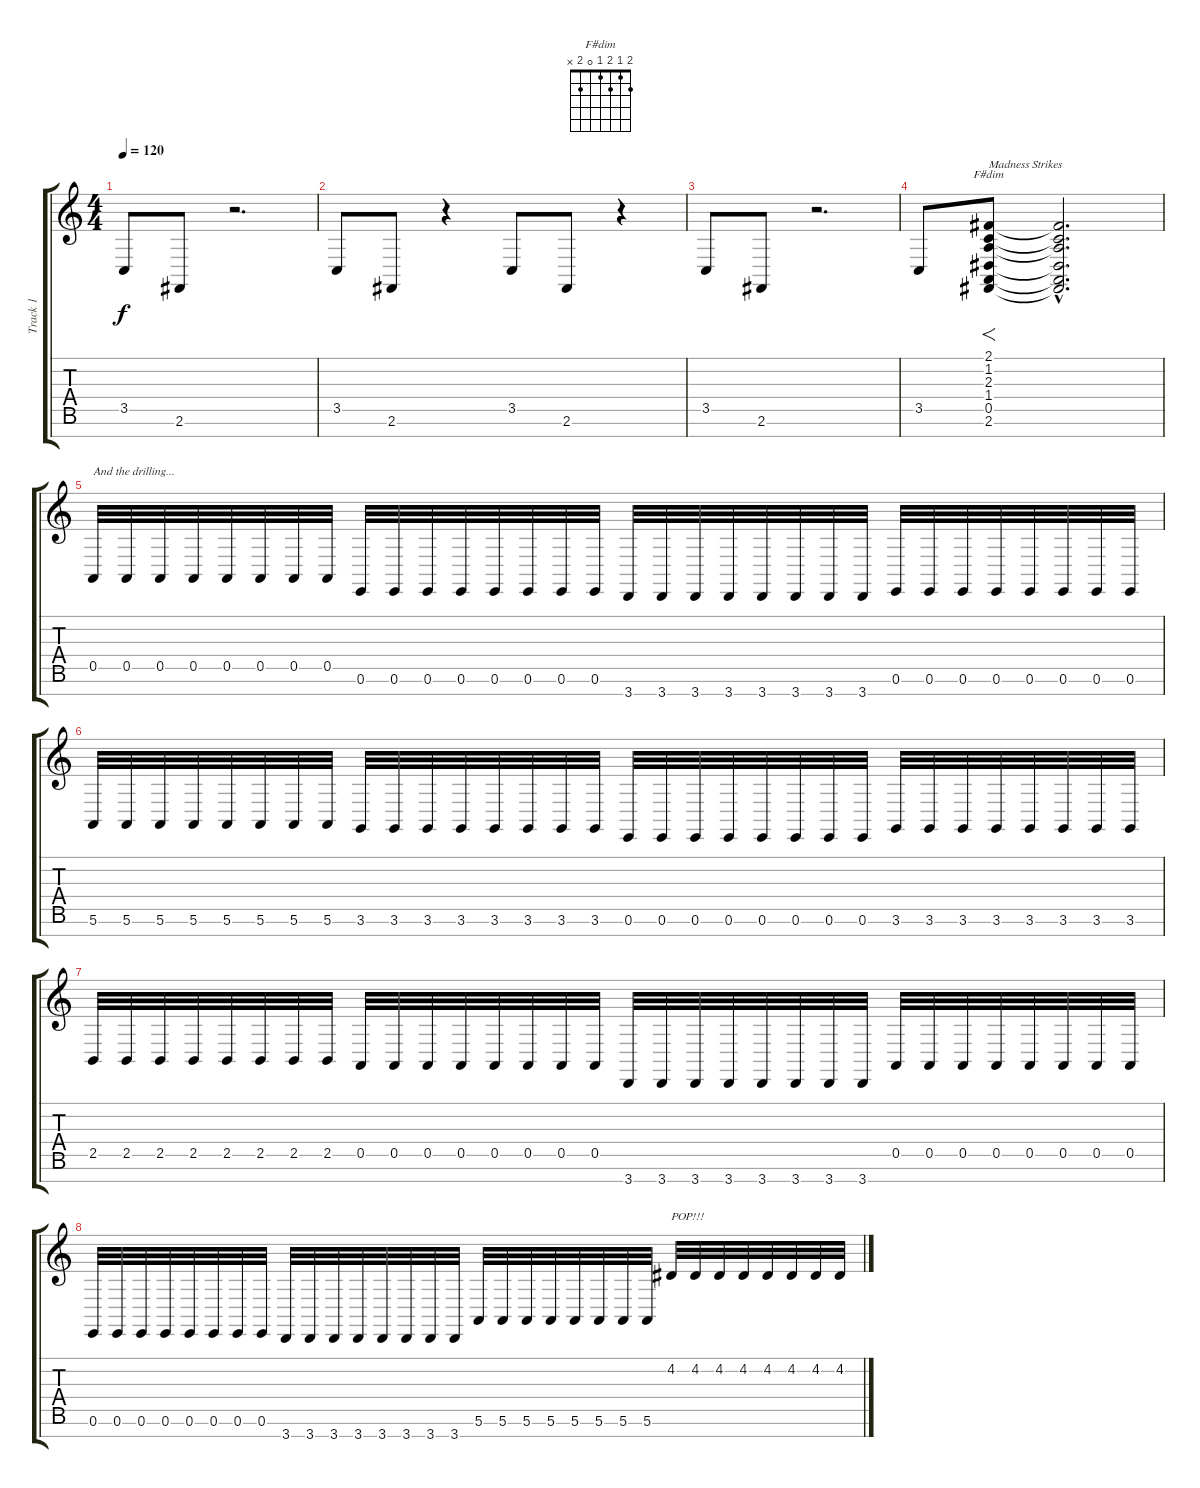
\track ("Track 1" "Track 1") {instrument brightacousticpiano}
\staff {score tabs}
\tuning (E4 B3 G3 D3 A2 E2 B1) {hide}
\chord ("F#dim" 2 1 2 1 0 2 x)
\ts (4 4)
\tempo 120
\clef g2
\ks c
3.5.8{dy f instrument brightacousticpiano} 2.6.8 r.2{d} |
3.5.8 2.6.8 r.4 3.5.8 2.6.8 r.4 |
3.5.8 2.6.8 r.2{d} |
3.5.8 (2.1 1.2 2.3 1.4 0.5 2.6).8{f ch "F#dim" txt "Madness Strikes"} (2.1{hac t} 1.2{hac t} 2.3{hac t} 1.4{hac t} 0.5{hac t} 2.6{hac t}).2{d} |
0.5.32{txt "And the drilling..." instrument overdrivenguitar} 0.5.32 0.5.32 0.5.32 0.5.32 0.5.32 0.5.32 0.5.32 0.6.32 0.6.32 0.6.32 0.6.32 0.6.32 0.6.32 0.6.32 0.6.32 3.7.32 3.7.32 3.7.32 3.7.32 3.7.32 3.7.32 3.7.32 3.7.32 0.6.32 0.6.32 0.6.32 0.6.32 0.6.32 0.6.32 0.6.32 0.6.32 |
5.6.32 5.6.32 5.6.32 5.6.32 5.6.32 5.6.32 5.6.32 5.6.32 3.6.32 3.6.32 3.6.32 3.6.32 3.6.32 3.6.32 3.6.32 3.6.32 0.6.32 0.6.32 0.6.32 0.6.32 0.6.32 0.6.32 0.6.32 0.6.32 3.6.32 3.6.32 3.6.32 3.6.32 3.6.32 3.6.32 3.6.32 3.6.32 |
2.5.32 2.5.32 2.5.32 2.5.32 2.5.32 2.5.32 2.5.32 2.5.32 0.5.32 0.5.32 0.5.32 0.5.32 0.5.32 0.5.32 0.5.32 0.5.32 3.7.32 3.7.32 3.7.32 3.7.32 3.7.32 3.7.32 3.7.32 3.7.32 0.5.32 0.5.32 0.5.32 0.5.32 0.5.32 0.5.32 0.5.32 0.5.32 |
0.6.32 0.6.32 0.6.32 0.6.32 0.6.32 0.6.32 0.6.32 0.6.32 3.7.32 3.7.32 3.7.32 3.7.32 3.7.32 3.7.32 3.7.32 3.7.32 5.6.32 5.6.32 5.6.32 5.6.32 5.6.32 5.6.32 5.6.32 5.6.32 4.2.32{txt "POP!!!"} 4.2.32 4.2.32 4.2.32 4.2.32 4.2.32 4.2.32 4.2.32
